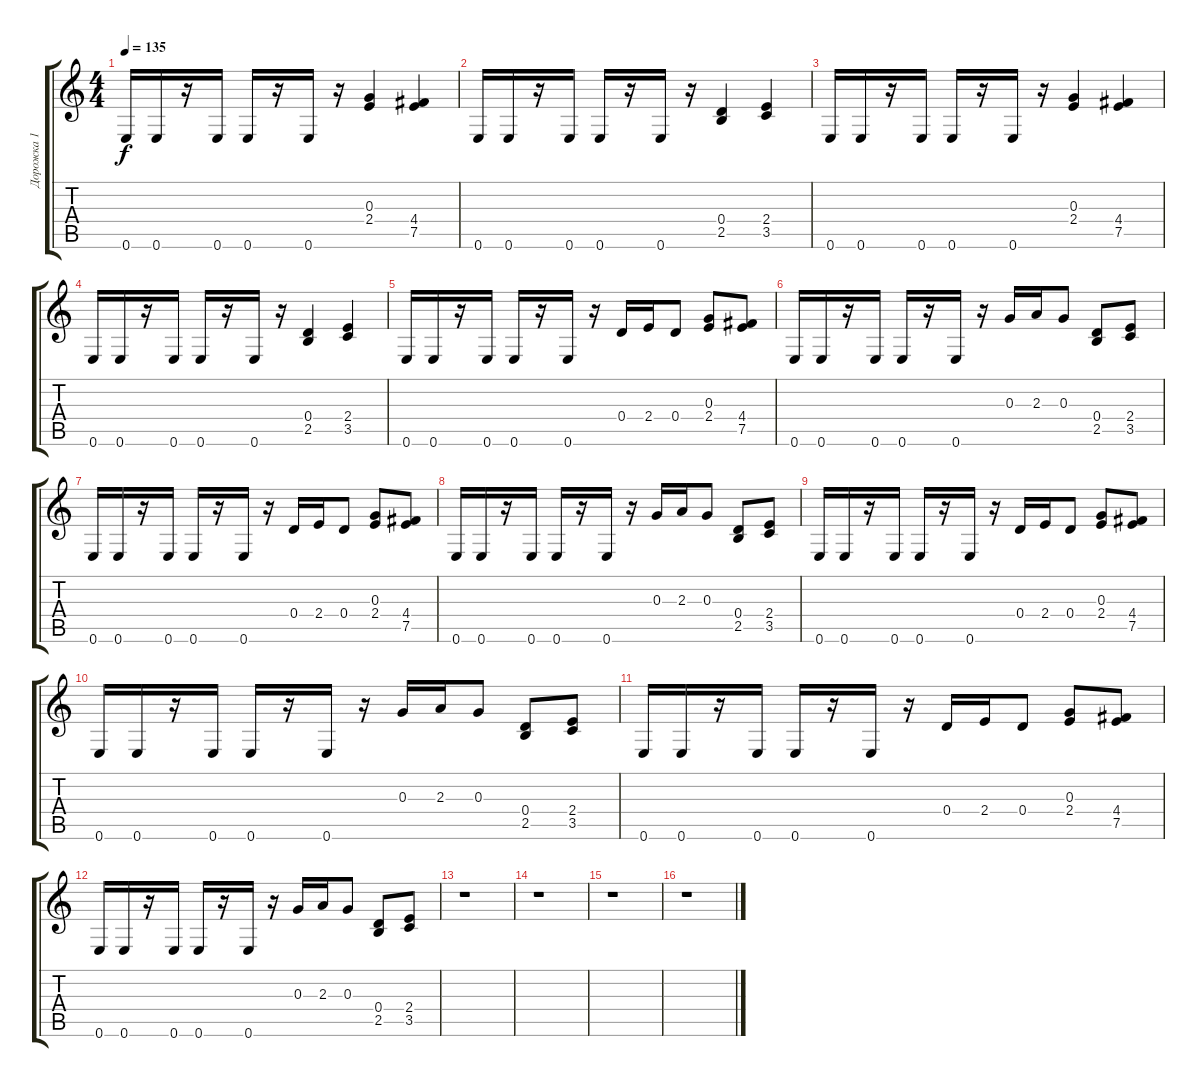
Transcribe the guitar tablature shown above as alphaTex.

\track ("Дорожка 1" "Дорожка 1") {instrument overdrivenguitar}
\staff {score tabs}
\tuning (E4 B3 G3 D3 A2 E2) {hide}
\ts (4 4)
\tempo 135
\clef g2
\ks c
0.6.16{dy f} 0.6.16 r.16 0.6.16 0.6.16 r.16 0.6.16 r.16 (0.3 2.4).4 (4.4 7.5).4 |
0.6.16 0.6.16 r.16 0.6.16 0.6.16 r.16 0.6.16 r.16 (0.4 2.5).4 (2.4 3.5).4 |
0.6.16 0.6.16 r.16 0.6.16 0.6.16 r.16 0.6.16 r.16 (0.3 2.4).4 (4.4 7.5).4 |
0.6.16 0.6.16 r.16 0.6.16 0.6.16 r.16 0.6.16 r.16 (0.4 2.5).4 (2.4 3.5).4 |
0.6.16 0.6.16 r.16 0.6.16 0.6.16 r.16 0.6.16 r.16 0.4.16 2.4.16 0.4.8 (0.3 2.4).8 (4.4 7.5).8 |
0.6.16 0.6.16 r.16 0.6.16 0.6.16 r.16 0.6.16 r.16 0.3.16 2.3.16 0.3.8 (0.4 2.5).8 (2.4 3.5).8 |
0.6.16 0.6.16 r.16 0.6.16 0.6.16 r.16 0.6.16 r.16 0.4.16 2.4.16 0.4.8 (0.3 2.4).8 (4.4 7.5).8 |
0.6.16 0.6.16 r.16 0.6.16 0.6.16 r.16 0.6.16 r.16 0.3.16 2.3.16 0.3.8 (0.4 2.5).8 (2.4 3.5).8 |
0.6.16 0.6.16 r.16 0.6.16 0.6.16 r.16 0.6.16 r.16 0.4.16 2.4.16 0.4.8 (0.3 2.4).8 (4.4 7.5).8 |
0.6.16 0.6.16 r.16 0.6.16 0.6.16 r.16 0.6.16 r.16 0.3.16 2.3.16 0.3.8 (0.4 2.5).8 (2.4 3.5).8 |
0.6.16 0.6.16 r.16 0.6.16 0.6.16 r.16 0.6.16 r.16 0.4.16 2.4.16 0.4.8 (0.3 2.4).8 (4.4 7.5).8 |
0.6.16 0.6.16 r.16 0.6.16 0.6.16 r.16 0.6.16 r.16 0.3.16 2.3.16 0.3.8 (0.4 2.5).8 (2.4 3.5).8 |
r.1 |
r.1 |
r.1 |
r.1
